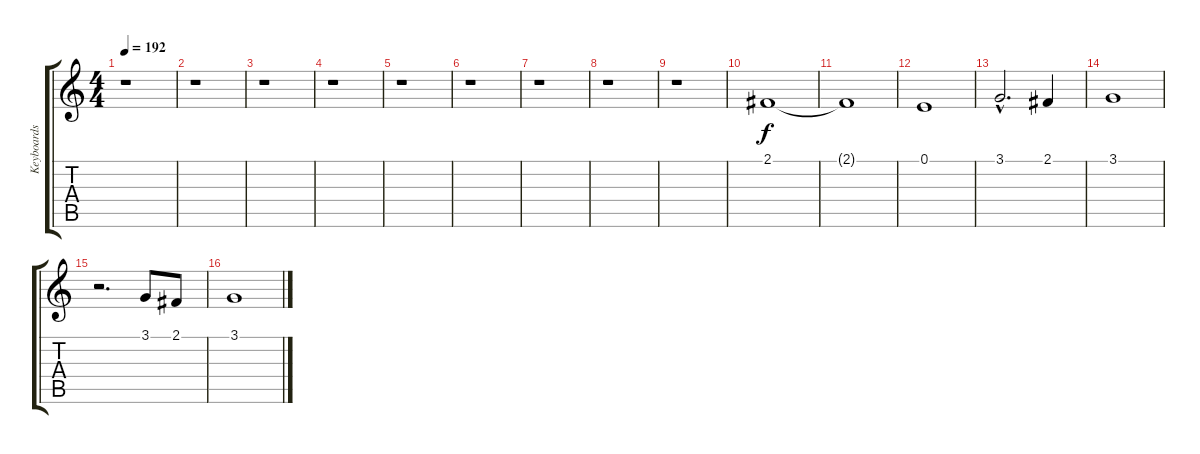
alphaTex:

\track ("Keyboards" "Keyboards") {instrument pad1newage}
\staff {score tabs}
\tuning (E4 B3 G3 D3 A2 E2) {hide}
\ts (4 4)
\tempo 192
\clef g2
\ks c
r.1{dy f} |
r.1 |
r.1 |
r.1 |
r.1 |
r.1 |
r.1 |
r.1 |
r.1 |
2.1.1 |
2.1{t}.1 |
0.1.1 |
3.1{hac}.2{d} 2.1.4 |
3.1.1 |
r.2{d} 3.1.8 2.1.8 |
3.1.1
